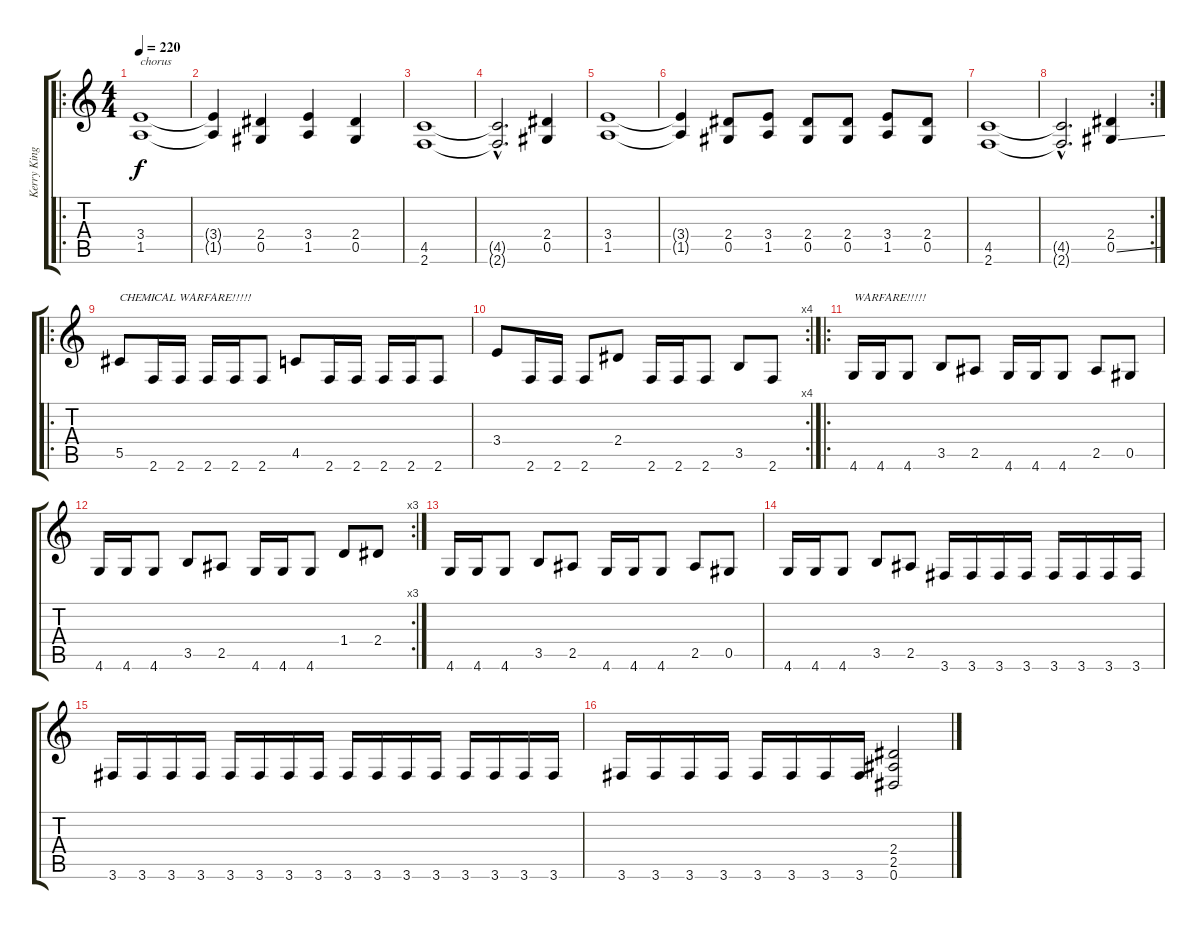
\track ("Kerry King" "Kerry King") {instrument distortionguitar}
\staff {score tabs}
\tuning (Eb4 Bb3 Gb3 Db3 Ab2 Eb2) {hide}
\ro
\ts (4 4)
\tempo 220
\clef g2
\ks c
(3.4 1.5).1{txt "chorus" dy f} |
(3.4{t} 1.5{t}).4 (2.4 0.5).4 (3.4 1.5).4 (2.4 0.5).4 |
(4.5 2.6).1 |
(4.5{hac t} 2.6{hac t}).2{d} (2.4 0.5).4 |
(3.4 1.5).1 |
(3.4{t} 1.5{t}).4 (2.4 0.5).8 (3.4 1.5).8 (2.4 0.5).8 (2.4 0.5).8 (3.4 1.5).8 (2.4 0.5).8 |
(4.5 2.6).1 |
\rc 2
(4.5{hac t} 2.6{hac t}).2{d} (2.4 0.5{ss}).4 |
\ro
5.5.8{txt "CHEMICAL WARFARE!!!!!"} 2.6.16 2.6.16 2.6.16 2.6.16 2.6.8 4.5.8 2.6.16 2.6.16 2.6.16 2.6.16 2.6.8 |
\rc 4
3.4.8 2.6.16 2.6.16 2.6.8 2.4.8 2.6.16 2.6.16 2.6.8 3.5.8 2.6.8 |
\ro
4.6.16{txt "WARFARE!!!!!"} 4.6.16 4.6.8 3.5.8 2.5.8 4.6.16 4.6.16 4.6.8 2.5.8 0.5.8 |
\rc 3
4.6.16 4.6.16 4.6.8 3.5.8 2.5.8 4.6.16 4.6.16 4.6.8 1.4.8 2.4.8 |
4.6.16 4.6.16 4.6.8 3.5.8 2.5.8 4.6.16 4.6.16 4.6.8 2.5.8 0.5.8 |
4.6.16 4.6.16 4.6.8 3.5.8 2.5.8 3.6.16 3.6.16 3.6.16 3.6.16 3.6.16 3.6.16 3.6.16 3.6.16 |
3.6.16 3.6.16 3.6.16 3.6.16 3.6.16 3.6.16 3.6.16 3.6.16 3.6.16 3.6.16 3.6.16 3.6.16 3.6.16 3.6.16 3.6.16 3.6.16 |
3.6.16 3.6.16 3.6.16 3.6.16 3.6.16 3.6.16 3.6.16 3.6.16 (2.4 2.5 0.6).2
